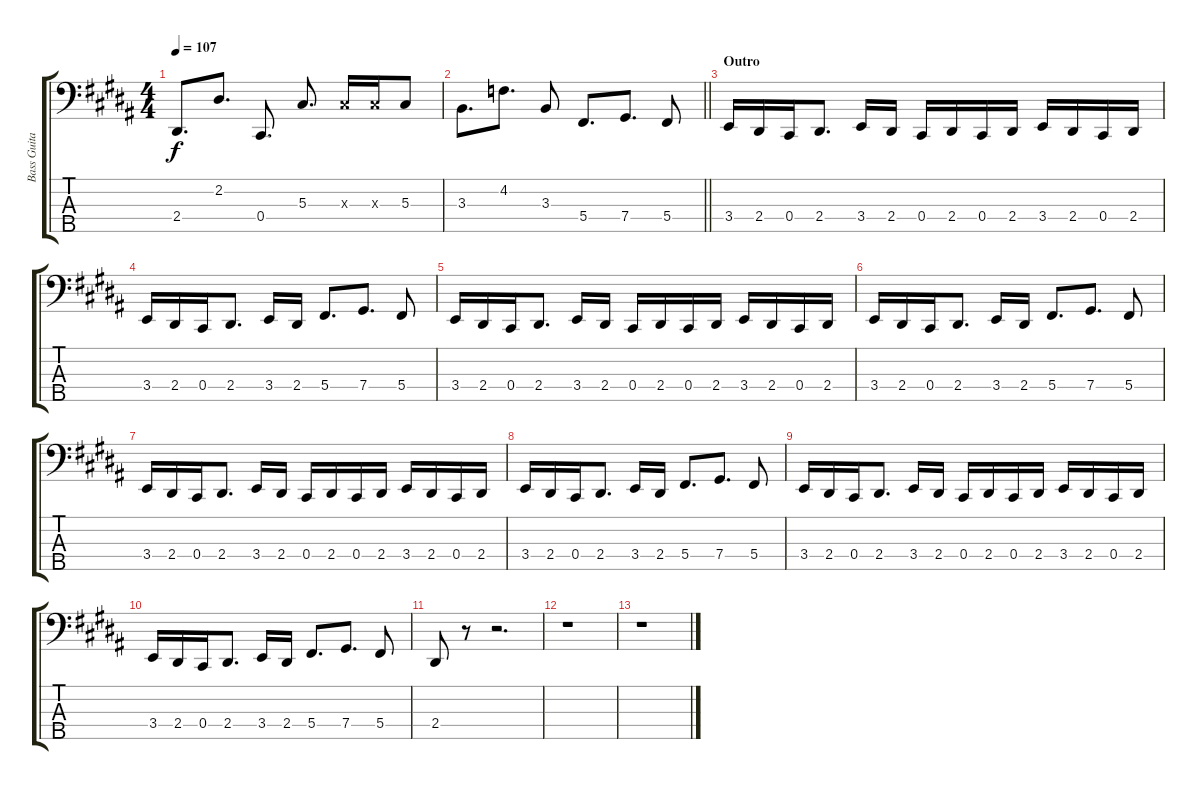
\track ("Bass Guitar" "Bass Guita") {instrument electricbasspick}
\staff {score tabs}
\tuning (Gb2 Db2 Ab1 Db1 Bb0) {hide}
\ts (4 4)
\tempo 107
\clef f4
\ks b
2.4.8{d dy f} 2.2.8{d} 0.4.8{d} 5.3.8{d} 5.3{x}.16 5.3{x}.16 5.3.8 |
\barLineRight lightlight
3.3.8{d} 4.2.8{d} 3.3.8 5.4.8{d} 7.4.8{d} 5.4.8 |
\section ("" "Outro")
3.4.16 2.4.16 0.4.16 2.4.8{d} 3.4.16 2.4.16 0.4.16 2.4.16 0.4.16 2.4.16 3.4.16 2.4.16 0.4.16 2.4.16 |
3.4.16 2.4.16 0.4.16 2.4.8{d} 3.4.16 2.4.16 5.4.8{d} 7.4.8{d} 5.4.8 |
3.4.16 2.4.16 0.4.16 2.4.8{d} 3.4.16 2.4.16 0.4.16 2.4.16 0.4.16 2.4.16 3.4.16 2.4.16 0.4.16 2.4.16 |
3.4.16 2.4.16 0.4.16 2.4.8{d} 3.4.16 2.4.16 5.4.8{d} 7.4.8{d} 5.4.8 |
3.4.16 2.4.16 0.4.16 2.4.8{d} 3.4.16 2.4.16 0.4.16 2.4.16 0.4.16 2.4.16 3.4.16 2.4.16 0.4.16 2.4.16 |
3.4.16 2.4.16 0.4.16 2.4.8{d} 3.4.16 2.4.16 5.4.8{d} 7.4.8{d} 5.4.8 |
3.4.16 2.4.16 0.4.16 2.4.8{d} 3.4.16 2.4.16 0.4.16 2.4.16 0.4.16 2.4.16 3.4.16 2.4.16 0.4.16 2.4.16 |
3.4.16 2.4.16 0.4.16 2.4.8{d} 3.4.16 2.4.16 5.4.8{d} 7.4.8{d} 5.4.8 |
2.4.8 r.8 r.2{d} |
r.1 |
r.1
